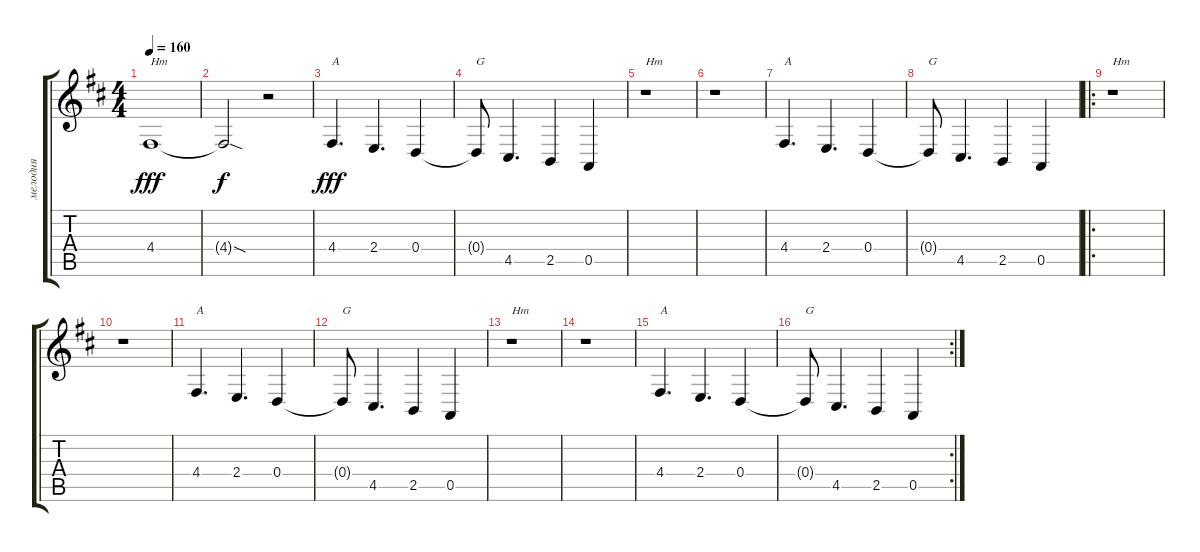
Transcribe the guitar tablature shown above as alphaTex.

\track ("мелодия" "мелодия") {instrument accordion}
\staff {score tabs}
\tuning (E4 B3 G3 D3 A2 E2) {hide}
\ts (4 4)
\tempo 160
\clef g2
\ks bminor
4.4.1{txt "Hm" dy fff} |
4.4{sod t}.2{dy f} r.2 |
4.4.4{d txt "A" dy fff balance 8} 2.4.4{d} 0.4.4 |
0.4{t}.8{txt "G"} 4.5.4{d} 2.5.4 0.5.4 |
r.1{txt "Hm"} |
r.1 |
4.4.4{d txt "A"} 2.4.4{d} 0.4.4 |
0.4{t}.8{txt "G"} 4.5.4{d} 2.5.4 0.5.4 |
\ro
r.1{txt "Hm"} |
r.1 |
4.4.4{d txt "A"} 2.4.4{d} 0.4.4 |
0.4{t}.8{txt "G"} 4.5.4{d} 2.5.4 0.5.4 |
r.1{txt "Hm"} |
r.1 |
4.4.4{d txt "A"} 2.4.4{d} 0.4.4 |
\rc 2
0.4{t}.8{txt "G"} 4.5.4{d} 2.5.4 0.5.4
